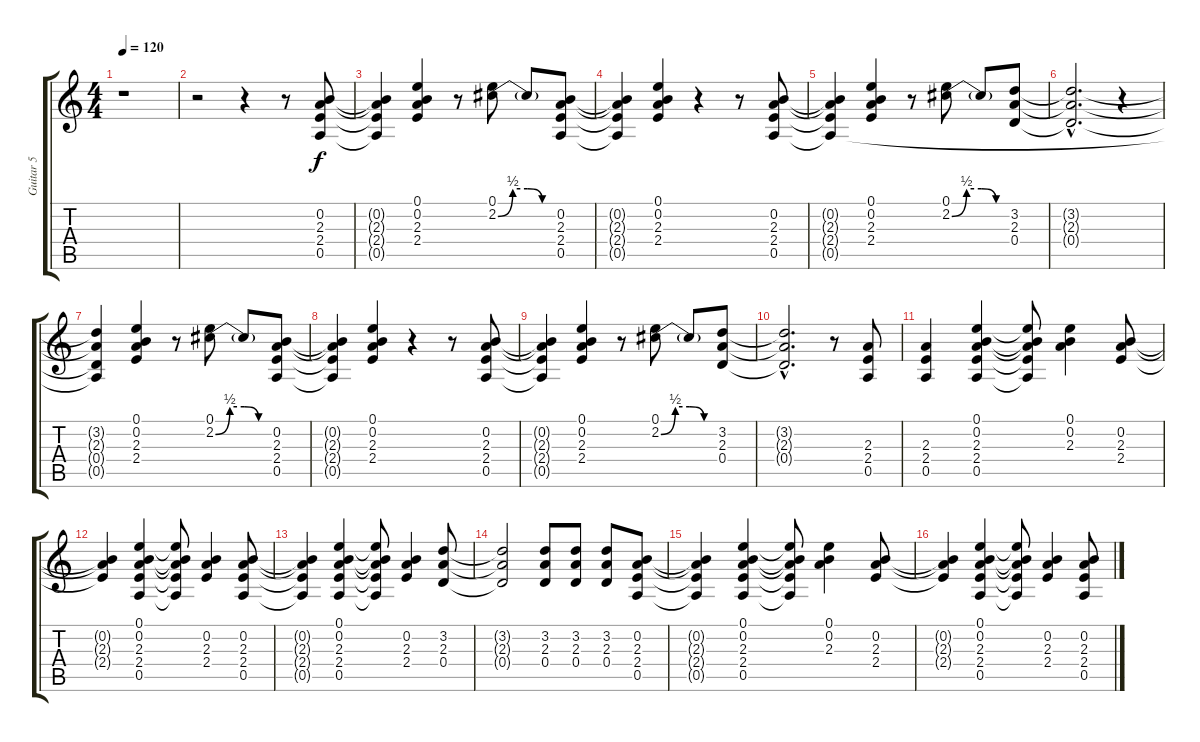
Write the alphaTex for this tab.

\track ("Guitar 5" "Guitar 5") {instrument overdrivenguitar}
\staff {score tabs}
\tuning (E4 B3 G3 D3 A2 E2) {hide}
\ts (4 4)
\tempo 120
\clef g2
\ks c
r.1{dy f instrument overdrivenguitar} |
r.2 r.4 r.8 (0.2 2.3 2.4 0.5).8 |
(0.2{t} 2.3{t} 2.4{t} 0.5{t}).4 (0.1 0.2 2.3 2.4).4 r.8 (0.1 2.2{be (custom 0 0 15 2 30 2 45 0 60 0)}).8 2.2{t}.8 (0.2 2.3 2.4 0.5).8 |
(0.2{t} 2.3{t} 2.4{t} 0.5{t}).4 (0.1 0.2 2.3 2.4).4 r.4 r.8 (0.2 2.3 2.4 0.5).8 |
(0.2{t} 2.3{t} 2.4{t} 0.5{t}).4 (0.1 0.2 2.3 2.4).4 r.8 (0.1 2.2{be (custom 0 0 15 2 30 2 45 0 60 0)}).8 2.2{t}.8 (3.2 2.3 0.4).8 |
(3.2{hac t} 2.3{hac t} 0.4{hac t}).2{d} r.4 |
(3.2{t} 2.3{t} 0.4{t} 0.5{t}).4 (0.1 0.2 2.3 2.4).4 r.8 (0.1 2.2{be (custom 0 0 15 2 30 2 45 0 60 0)}).8 2.2{t}.8 (0.2 2.3 2.4 0.5).8 |
(0.2{t} 2.3{t} 2.4{t} 0.5{t}).4 (0.1 0.2 2.3 2.4).4 r.4 r.8 (0.2 2.3 2.4 0.5).8 |
(0.2{t} 2.3{t} 2.4{t} 0.5{t}).4 (0.1 0.2 2.3 2.4).4 r.8 (0.1 2.2{be (custom 0 0 15 2 30 2 45 0 60 0)}).8 2.2{t}.8 (3.2 2.3 0.4).8 |
(3.2{hac t} 2.3{hac t} 0.4{hac t}).2{d} r.8 (2.3 2.4 0.5).8 |
(2.3 2.4 0.5).4 (0.1 0.2 2.3 2.4 0.5).4 (0.1{t} 0.2{t} 2.3{t} 2.4{t} 0.5{t}).8 (0.1 0.2 2.3).4 (0.2 2.3 2.4).8 |
(0.2{t} 2.3{t} 2.4{t}).4 (0.1 0.2 2.3 2.4 0.5).4 (0.1{t} 0.2{t} 2.3{t} 2.4{t} 0.5{t}).8 (0.2 2.3 2.4).4 (0.2 2.3 2.4 0.5).8 |
(0.2{t} 2.3{t} 2.4{t} 0.5{t}).4 (0.1 0.2 2.3 2.4 0.5).4 (0.1{t} 0.2{t} 2.3{t} 2.4{t} 0.5{t}).8 (0.2 2.3 2.4).4 (3.2 2.3 0.4).8 |
(3.2{t} 2.3{t} 0.4{t}).2 (3.2 2.3 0.4).8 (3.2 2.3 0.4).8 (3.2 2.3 0.4).8 (0.2 2.3 2.4 0.5).8 |
(0.2{t} 2.3{t} 2.4{t} 0.5{t}).4 (0.1 0.2 2.3 2.4 0.5).4 (0.1{t} 0.2{t} 2.3{t} 2.4{t} 0.5{t}).8 (0.1 0.2 2.3).4 (0.2 2.3 2.4).8 |
(0.2{t} 2.3{t} 2.4{t}).4 (0.1 0.2 2.3 2.4 0.5).4 (0.1{t} 0.2{t} 2.3{t} 2.4{t} 0.5{t}).8 (0.2 2.3 2.4).4 (0.2 2.3 2.4 0.5).8
